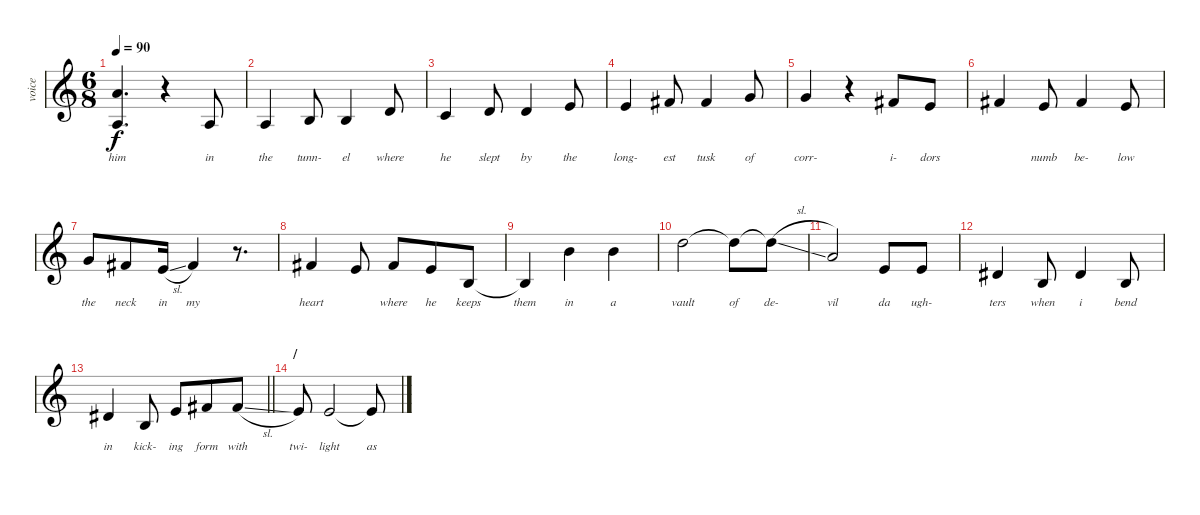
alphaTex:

\track ("voice" "voice") {instrument sopranosax}
\staff {score}
\tuning (E4 B3 G3 D3 A2 E2) {hide}
\ts (6 8)
\tempo 90
\clef g2
\ks c
(5.1 2.3).4{d lyrics (0 "him") lyrics (1 "") lyrics (2 "") lyrics (3 "") lyrics (4 "") dy f} r.4 2.3.8{lyrics (0 "in") lyrics (1 "") lyrics (2 "") lyrics (3 "") lyrics (4 "")} |
2.3.4{lyrics (0 "the") lyrics (1 "") lyrics (2 "") lyrics (3 "") lyrics (4 "")} 4.3.8{lyrics (0 "tunn-") lyrics (1 "") lyrics (2 "") lyrics (3 "") lyrics (4 "")} 0.2.4{lyrics (0 "el") lyrics (1 "") lyrics (2 "") lyrics (3 "") lyrics (4 "")} 3.2.8{lyrics (0 "where") lyrics (1 "") lyrics (2 "") lyrics (3 "") lyrics (4 "")} |
1.2.4{lyrics (0 "he") lyrics (1 "") lyrics (2 "") lyrics (3 "") lyrics (4 "")} 3.2.8{lyrics (0 "slept") lyrics (1 "") lyrics (2 "") lyrics (3 "") lyrics (4 "")} 3.2.4{lyrics (0 "by") lyrics (1 "") lyrics (2 "") lyrics (3 "") lyrics (4 "")} 0.1.8{lyrics (0 "the") lyrics (1 "") lyrics (2 "") lyrics (3 "") lyrics (4 "")} |
0.1.4{lyrics (0 "long-") lyrics (1 "") lyrics (2 "") lyrics (3 "") lyrics (4 "")} 2.1.8{lyrics (0 "est") lyrics (1 "") lyrics (2 "") lyrics (3 "") lyrics (4 "")} 2.1.4{lyrics (0 "tusk") lyrics (1 "") lyrics (2 "") lyrics (3 "") lyrics (4 "")} 3.1.8{lyrics (0 "of") lyrics (1 "") lyrics (2 "") lyrics (3 "") lyrics (4 "")} |
3.1.4{lyrics (0 "corr-") lyrics (1 "") lyrics (2 "") lyrics (3 "") lyrics (4 "")} r.4 2.1.8{lyrics (0 "i-") lyrics (1 "") lyrics (2 "") lyrics (3 "") lyrics (4 "")} 0.1.8{lyrics (0 "dors") lyrics (1 "") lyrics (2 "") lyrics (3 "") lyrics (4 "")} |
2.1.4{lyrics (0 "") lyrics (1 "") lyrics (2 "") lyrics (3 "") lyrics (4 "")} 0.1.8{lyrics (0 "numb") lyrics (1 "") lyrics (2 "") lyrics (3 "") lyrics (4 "")} 2.1.4{lyrics (0 "be-") lyrics (1 "") lyrics (2 "") lyrics (3 "") lyrics (4 "")} 0.1.8{lyrics (0 "low") lyrics (1 "") lyrics (2 "") lyrics (3 "") lyrics (4 "")} |
3.1.8{lyrics (0 "the") lyrics (1 "") lyrics (2 "") lyrics (3 "") lyrics (4 "")} 2.1.8{lyrics (0 "neck") lyrics (1 "") lyrics (2 "") lyrics (3 "") lyrics (4 "")} 0.1{sl}.16{lyrics (0 "in") lyrics (1 "") lyrics (2 "") lyrics (3 "") lyrics (4 "")} 2.1.4{lyrics (0 "my") lyrics (1 "") lyrics (2 "") lyrics (3 "") lyrics (4 "")} r.8{d} |
2.1.4{lyrics (0 "heart") lyrics (1 "") lyrics (2 "") lyrics (3 "") lyrics (4 "")} 0.1.8{lyrics (0 "") lyrics (1 "") lyrics (2 "") lyrics (3 "") lyrics (4 "")} 2.1.8{lyrics (0 "where") lyrics (1 "") lyrics (2 "") lyrics (3 "") lyrics (4 "")} 0.1.8{lyrics (0 "he") lyrics (1 "") lyrics (2 "") lyrics (3 "") lyrics (4 "")} 0.2.8{lyrics (0 "keeps") lyrics (1 "") lyrics (2 "") lyrics (3 "") lyrics (4 "")} |
0.2{t}.4{lyrics (0 "them") lyrics (1 "") lyrics (2 "") lyrics (3 "") lyrics (4 "")} 7.1.4{lyrics (0 "in") lyrics (1 "") lyrics (2 "") lyrics (3 "") lyrics (4 "")} 7.1.4{lyrics (0 "a") lyrics (1 "") lyrics (2 "") lyrics (3 "") lyrics (4 "")} |
10.1.2{lyrics (0 "vault") lyrics (1 "") lyrics (2 "") lyrics (3 "") lyrics (4 "")} 10.1{t}.8{lyrics (0 "of") lyrics (1 "") lyrics (2 "") lyrics (3 "") lyrics (4 "")} 10.1{sl t}.8{lyrics (0 "de-") lyrics (1 "") lyrics (2 "") lyrics (3 "") lyrics (4 "")} |
5.1.2{lyrics (0 "vil") lyrics (1 "") lyrics (2 "") lyrics (3 "") lyrics (4 "")} 0.1.8{lyrics (0 "da") lyrics (1 "") lyrics (2 "") lyrics (3 "") lyrics (4 "")} 0.1.8{lyrics (0 "ugh-") lyrics (1 "") lyrics (2 "") lyrics (3 "") lyrics (4 "")} |
4.2.4{lyrics (0 "ters") lyrics (1 "") lyrics (2 "") lyrics (3 "") lyrics (4 "")} 0.2.8{lyrics (0 "when") lyrics (1 "") lyrics (2 "") lyrics (3 "") lyrics (4 "")} 4.2.4{lyrics (0 "i") lyrics (1 "") lyrics (2 "") lyrics (3 "") lyrics (4 "")} 0.2.8{lyrics (0 "bend") lyrics (1 "") lyrics (2 "") lyrics (3 "") lyrics (4 "")} |
\barLineRight lightlight
4.2.4{lyrics (0 "in") lyrics (1 "") lyrics (2 "") lyrics (3 "") lyrics (4 "")} 0.2.8{lyrics (0 "kick-") lyrics (1 "") lyrics (2 "") lyrics (3 "") lyrics (4 "")} 5.2.8{lyrics (0 "ing") lyrics (1 "") lyrics (2 "") lyrics (3 "") lyrics (4 "")} 2.1.8{lyrics (0 "form") lyrics (1 "") lyrics (2 "") lyrics (3 "") lyrics (4 "")} 2.1{sl}.8{lyrics (0 "with") lyrics (1 "") lyrics (2 "") lyrics (3 "") lyrics (4 "")} |
\section ("" "/")
0.1.8{lyrics (0 "twi-") lyrics (1 "") lyrics (2 "") lyrics (3 "") lyrics (4 "")} 0.1.2{lyrics (0 "light") lyrics (1 "") lyrics (2 "") lyrics (3 "") lyrics (4 "")} 0.1{t}.8{lyrics (0 "as") lyrics (1 "") lyrics (2 "") lyrics (3 "") lyrics (4 "")}
